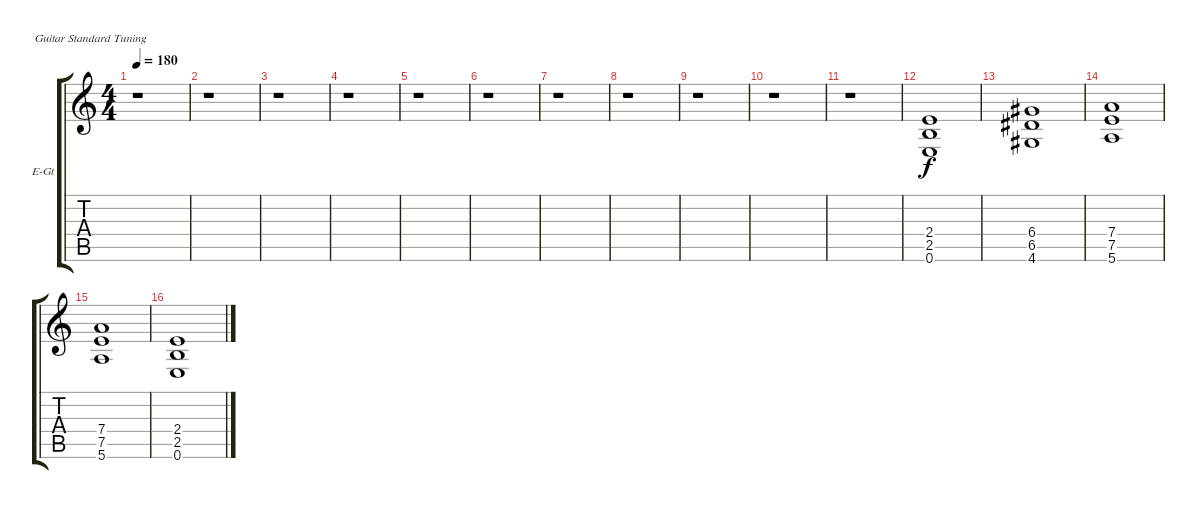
\defaultSystemsLayout 4
\bracketExtendMode groupsimilarinstruments
\firstSystemTrackNameOrientation horizontal
\otherSystemsTrackNameOrientation horizontal
\track ("Electric Guitar" "E-Gt") {instrument distortionguitar}
\staff {score tabs}
\tuning (E4 B3 G3 D3 A2 E2)
\ts (4 4)
\tempo 180
\clef g2
\ks c
r.1{dy f} |
r.1 |
r.1 |
r.1 |
r.1 |
r.1 |
r.1 |
r.1 |
r.1 |
r.1 |
r.1 |
(2.5 0.6 2.4).1 |
(6.5 4.6 6.4).1 |
(7.5 5.6 7.4).1 |
(7.5 5.6 7.4).1 |
(2.5 0.6 2.4).1
